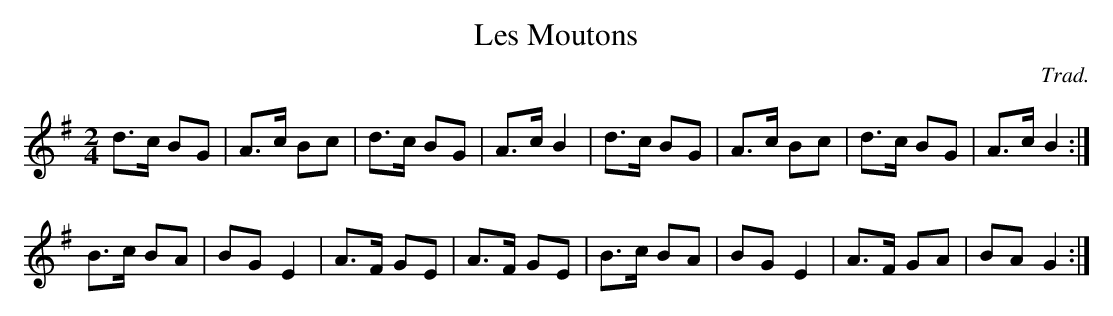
X:1
T:Les Moutons
C:Trad.
E:8
M:2/4
K:G
d3c B2G2|A3c B2c2|d3c B2G2|A3c B4|d3c B2G2|A3c B2c2|d3c B2G2|A3c B4:|*
B3c B2A2|B2G2 E4|A3F G2E2|A3F G2E2|B3c B2A2|B2G2 E4|A3F G2A2|B2A2 G4:|**
